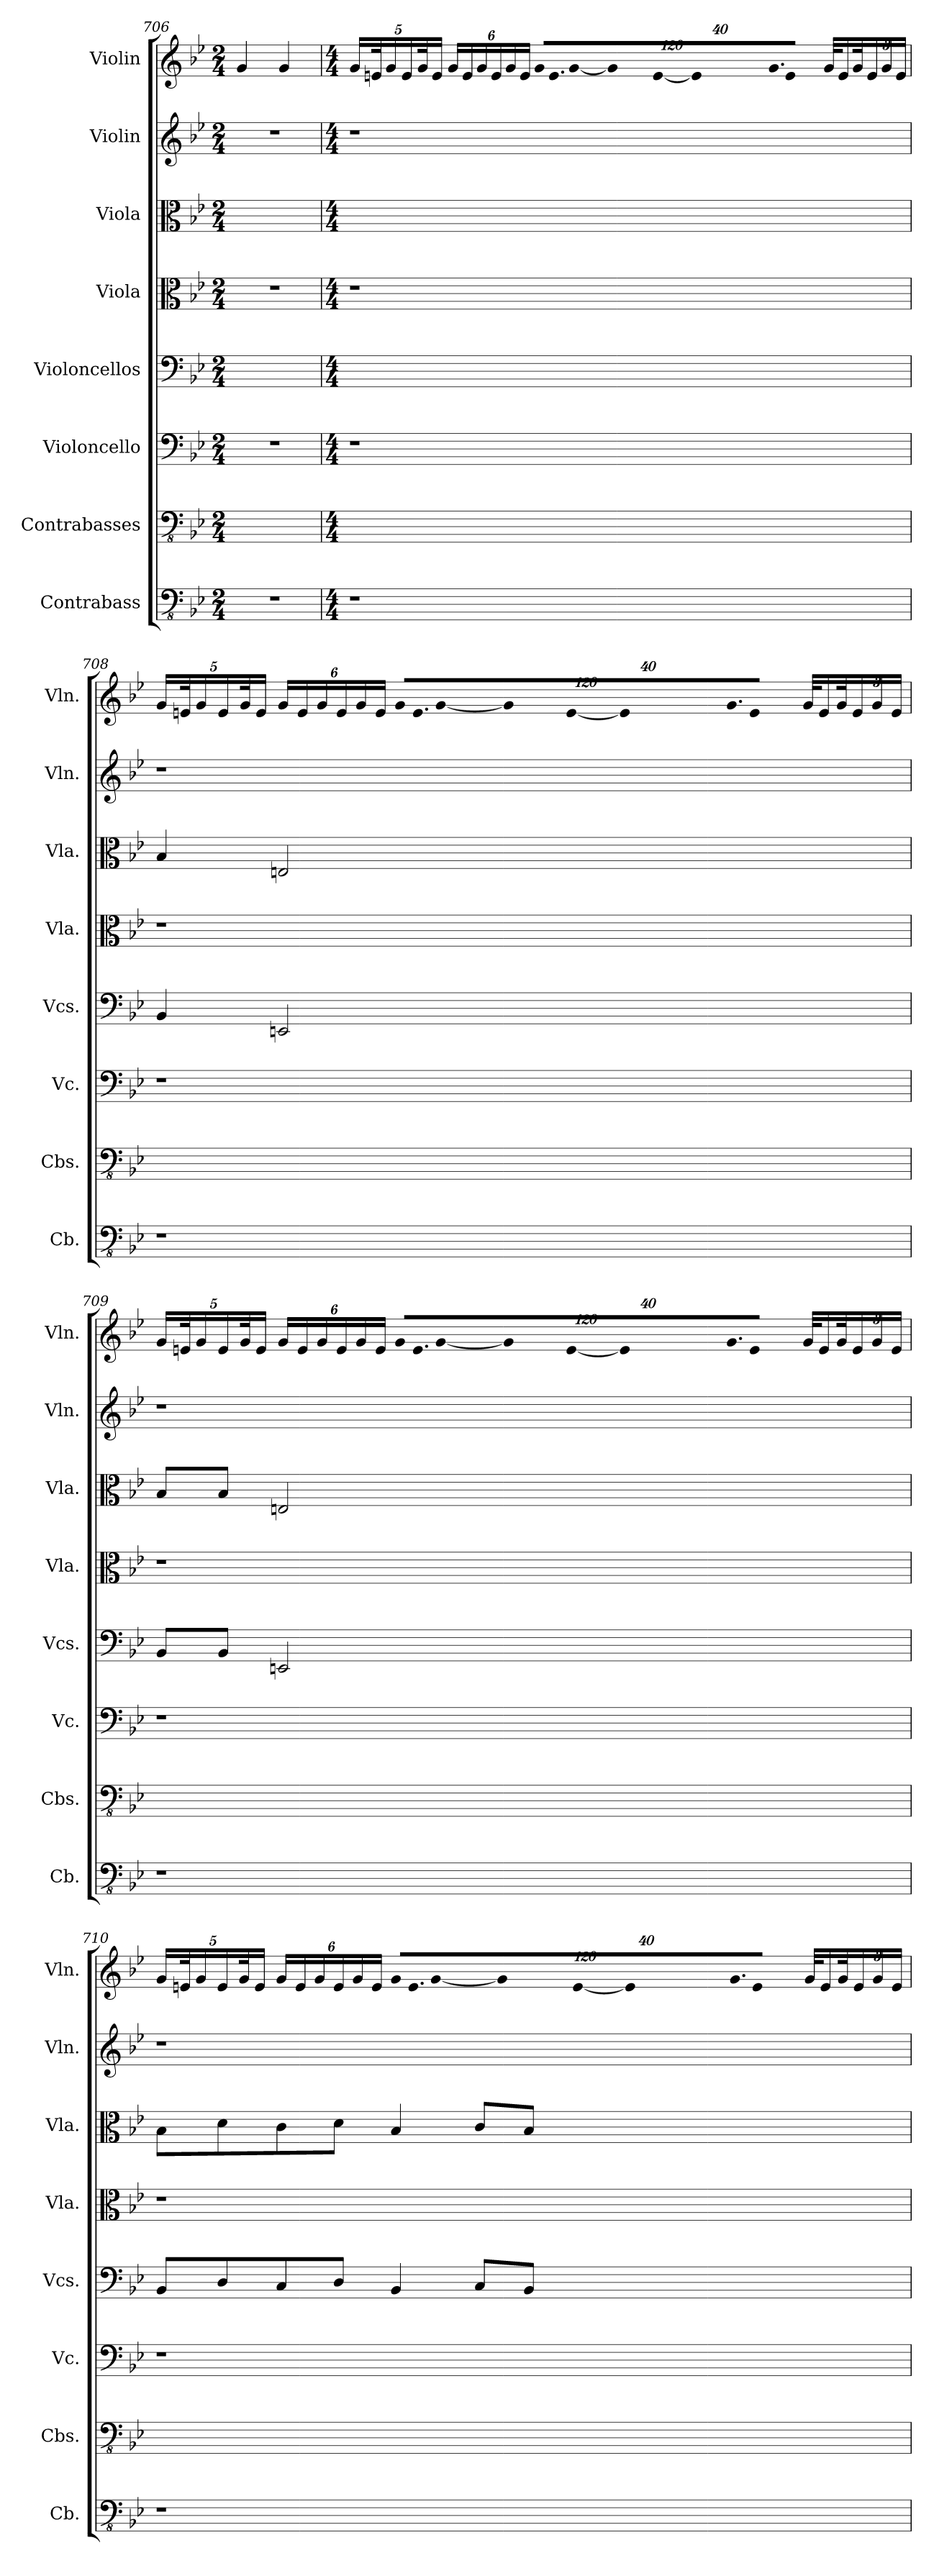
**kern	**kern	**kern	**kern	**kern	**kern	**kern	**kern
*part8	*part7	*part6	*part5	*part4	*part3	*part2	*part1
*staff8	*staff7	*staff6	*staff5	*staff4	*staff3	*staff2	*staff1
*I"Contrabass	*I"Contrabasses	*I"Violoncello	*I"Violoncellos	*I"Viola	*I"Viola	*I"Violin	*I"Violin
*I'Cb.	*I'Cbs.	*I'Vc.	*I'Vcs.	*I'Vla.	*I'Vla.	*I'Vln.	*I'Vln.
*clefFv4	*clefFv4	*clefF4	*clefF4	*clefC3	*clefC3	*clefG2	*clefG2
*ITrd7c12	*	*	*	*	*	*	*
*k[b-e-]	*k[b-e-]	*k[b-e-]	*k[b-e-]	*k[b-e-]	*k[b-e-]	*k[b-e-]	*k[b-e-]
*M2/4	*M2/4	*M2/4	*M2/4	*M2/4	*M2/4	*M2/4	*M2/4
=706	=706	=706	=706	=706	=706	=706	=706
2r	2ryy	2r	2ryy	2r	2ryy	2r	4g/
.	.	.	.	.	.	.	4g/
!!LO:PB:g=z
=707	=707	=707	=707	=707	=707	=707	=707
*M4/4	*M4/4	*M4/4	*M4/4	*M4/4	*M4/4	*M4/4	*M4/4
*	*	*	*	*	*	*	*Xbrackettup
*	*	*	*	*	*	*	*MM99
1r	1ryy	1r	1ryy	1r	1ryy	1r	20g/LL
.	.	.	.	.	.	.	40en/K
.	.	.	.	.	.	.	20g/
.	.	.	.	.	.	.	20e/
.	.	.	.	.	.	.	40g/K
.	.	.	.	.	.	.	20e/JJ
.	.	.	.	.	.	.	24g/LL
.	.	.	.	.	.	.	24e/
.	.	.	.	.	.	.	24g/
.	.	.	.	.	.	.	24e/
.	.	.	.	.	.	.	24g/
.	.	.	.	.	.	.	24e/JJ
!	!	!	!	!	!	!	!LO:N:vis=32
.	.	.	.	.	.	.	640%23g/LLL
!	!	!	!	!	!	!	!LO:N:vis=32.
.	.	.	.	.	.	.	1920%103e/
!	!	!	!	!	!	!	!LO:N:vis=64
.	.	.	.	.	.	.	[960%17g/L
!	!	!	!	!	!	!	!LO:N:vis=64
.	.	.	.	.	.	.	960%17g/]
!	!	!	!	!	!	!	!LO:N:vis=64
.	.	.	.	.	.	.	[960%17e/
!	!	!	!	!	!	!	!LO:N:vis=64
.	.	.	.	.	.	.	960%17e/J]
.	.	.	.	.	.	.	1920ryy
!	!	!	!	!	!	!	!LO:N:vis=32.
.	.	.	.	.	.	.	1920%103g/
!	!	!	!	!	!	!	!LO:N:vis=32
.	.	.	.	.	.	.	640%23e/JJJ
.	.	.	.	.	.	.	32g/KLL
.	.	.	.	.	.	.	16e/
.	.	.	.	.	.	.	32g/K
.	.	.	.	.	.	.	24e/
.	.	.	.	.	.	.	24g/
.	.	.	.	.	.	.	24e/JJ
1920ryy	1920ryy	1920ryy	1920ryy	1920ryy	1920ryy	1920ryy	.
!!LO:PB:g=z
=708	=708	=708	=708	=708	=708	=708	=708
1r	1ryy	1r	4BB-/	1r	4B-/	1r	20g/LL
.	.	.	.	.	.	.	40en/K
.	.	.	.	.	.	.	20g/
.	.	.	.	.	.	.	20e/
.	.	.	.	.	.	.	40g/K
.	.	.	.	.	.	.	20e/JJ
.	.	.	2EEn/	.	2En/	.	24g/LL
.	.	.	.	.	.	.	24e/
.	.	.	.	.	.	.	24g/
.	.	.	.	.	.	.	24e/
.	.	.	.	.	.	.	24g/
.	.	.	.	.	.	.	24e/JJ
!	!	!	!	!	!	!	!LO:N:vis=32
.	.	.	.	.	.	.	640%23g/LLL
!	!	!	!	!	!	!	!LO:N:vis=32.
.	.	.	.	.	.	.	1920%103e/
!	!	!	!	!	!	!	!LO:N:vis=64
.	.	.	.	.	.	.	[960%17g/L
!	!	!	!	!	!	!	!LO:N:vis=64
.	.	.	.	.	.	.	960%17g/]
!	!	!	!	!	!	!	!LO:N:vis=64
.	.	.	.	.	.	.	[960%17e/
!	!	!	!	!	!	!	!LO:N:vis=64
.	.	.	.	.	.	.	960%17e/J]
.	.	.	.	.	.	.	1920ryy
!	!	!	!	!	!	!	!LO:N:vis=32.
.	.	.	.	.	.	.	1920%103g/
!	!	!	!	!	!	!	!LO:N:vis=32
.	.	.	.	.	.	.	640%23e/JJJ
.	.	.	4ryy	.	4ryy	.	.
.	.	.	.	.	.	.	32g/KLL
.	.	.	.	.	.	.	16e/
.	.	.	.	.	.	.	32g/K
.	.	.	.	.	.	.	24e/
.	.	.	.	.	.	.	24g/
.	.	.	.	.	.	.	24e/JJ
1920ryy	1920ryy	1920ryy	1920ryy	1920ryy	1920ryy	1920ryy	.
!!LO:PB:g=z
=709	=709	=709	=709	=709	=709	=709	=709
1r	1ryy	1r	8BB-/L	1r	8B-/L	1r	20g/LL
.	.	.	.	.	.	.	40en/K
.	.	.	.	.	.	.	20g/
.	.	.	8BB-/J	.	8B-/J	.	20e/
.	.	.	.	.	.	.	40g/K
.	.	.	.	.	.	.	20e/JJ
.	.	.	2EEn/	.	2En/	.	24g/LL
.	.	.	.	.	.	.	24e/
.	.	.	.	.	.	.	24g/
.	.	.	.	.	.	.	24e/
.	.	.	.	.	.	.	24g/
.	.	.	.	.	.	.	24e/JJ
!	!	!	!	!	!	!	!LO:N:vis=32
.	.	.	.	.	.	.	640%23g/LLL
!	!	!	!	!	!	!	!LO:N:vis=32.
.	.	.	.	.	.	.	1920%103e/
!	!	!	!	!	!	!	!LO:N:vis=64
.	.	.	.	.	.	.	[960%17g/L
!	!	!	!	!	!	!	!LO:N:vis=64
.	.	.	.	.	.	.	960%17g/]
!	!	!	!	!	!	!	!LO:N:vis=64
.	.	.	.	.	.	.	[960%17e/
!	!	!	!	!	!	!	!LO:N:vis=64
.	.	.	.	.	.	.	960%17e/J]
.	.	.	.	.	.	.	1920ryy
!	!	!	!	!	!	!	!LO:N:vis=32.
.	.	.	.	.	.	.	1920%103g/
!	!	!	!	!	!	!	!LO:N:vis=32
.	.	.	.	.	.	.	640%23e/JJJ
.	.	.	4ryy	.	4ryy	.	.
.	.	.	.	.	.	.	32g/KLL
.	.	.	.	.	.	.	16e/
.	.	.	.	.	.	.	32g/K
.	.	.	.	.	.	.	24e/
.	.	.	.	.	.	.	24g/
.	.	.	.	.	.	.	24e/JJ
1920ryy	1920ryy	1920ryy	1920ryy	1920ryy	1920ryy	1920ryy	.
!!LO:PB:g=z
=710	=710	=710	=710	=710	=710	=710	=710
1r	1ryy	1r	8BB-/L	1r	8B-\L	1r	20g/LL
.	.	.	.	.	.	.	40en/K
.	.	.	.	.	.	.	20g/
.	.	.	8D/	.	8d\	.	20e/
.	.	.	.	.	.	.	40g/K
.	.	.	.	.	.	.	20e/JJ
.	.	.	8C/	.	8c\	.	24g/LL
.	.	.	.	.	.	.	24e/
.	.	.	.	.	.	.	24g/
.	.	.	8D/J	.	8d\J	.	24e/
.	.	.	.	.	.	.	24g/
.	.	.	.	.	.	.	24e/JJ
!	!	!	!	!	!	!	!LO:N:vis=32
.	.	.	4BB-/	.	4B-/	.	640%23g/LLL
!	!	!	!	!	!	!	!LO:N:vis=32.
.	.	.	.	.	.	.	1920%103e/
!	!	!	!	!	!	!	!LO:N:vis=64
.	.	.	.	.	.	.	[960%17g/L
!	!	!	!	!	!	!	!LO:N:vis=64
.	.	.	.	.	.	.	960%17g/]
!	!	!	!	!	!	!	!LO:N:vis=64
.	.	.	.	.	.	.	[960%17e/
!	!	!	!	!	!	!	!LO:N:vis=64
.	.	.	.	.	.	.	960%17e/J]
.	.	.	.	.	.	.	1920ryy
!	!	!	!	!	!	!	!LO:N:vis=32.
.	.	.	.	.	.	.	1920%103g/
!	!	!	!	!	!	!	!LO:N:vis=32
.	.	.	.	.	.	.	640%23e/JJJ
.	.	.	8C/L	.	8c/L	.	.
.	.	.	.	.	.	.	32g/KLL
.	.	.	.	.	.	.	16e/
.	.	.	.	.	.	.	32g/K
.	.	.	8BB-/J	.	8B-/J	.	.
.	.	.	.	.	.	.	24e/
.	.	.	.	.	.	.	24g/
.	.	.	.	.	.	.	24e/JJ
1920ryy	1920ryy	1920ryy	1920ryy	1920ryy	1920ryy	1920ryy	.
=	=	=	=	=	=	=	=
*-	*-	*-	*-	*-	*-	*-	*-
